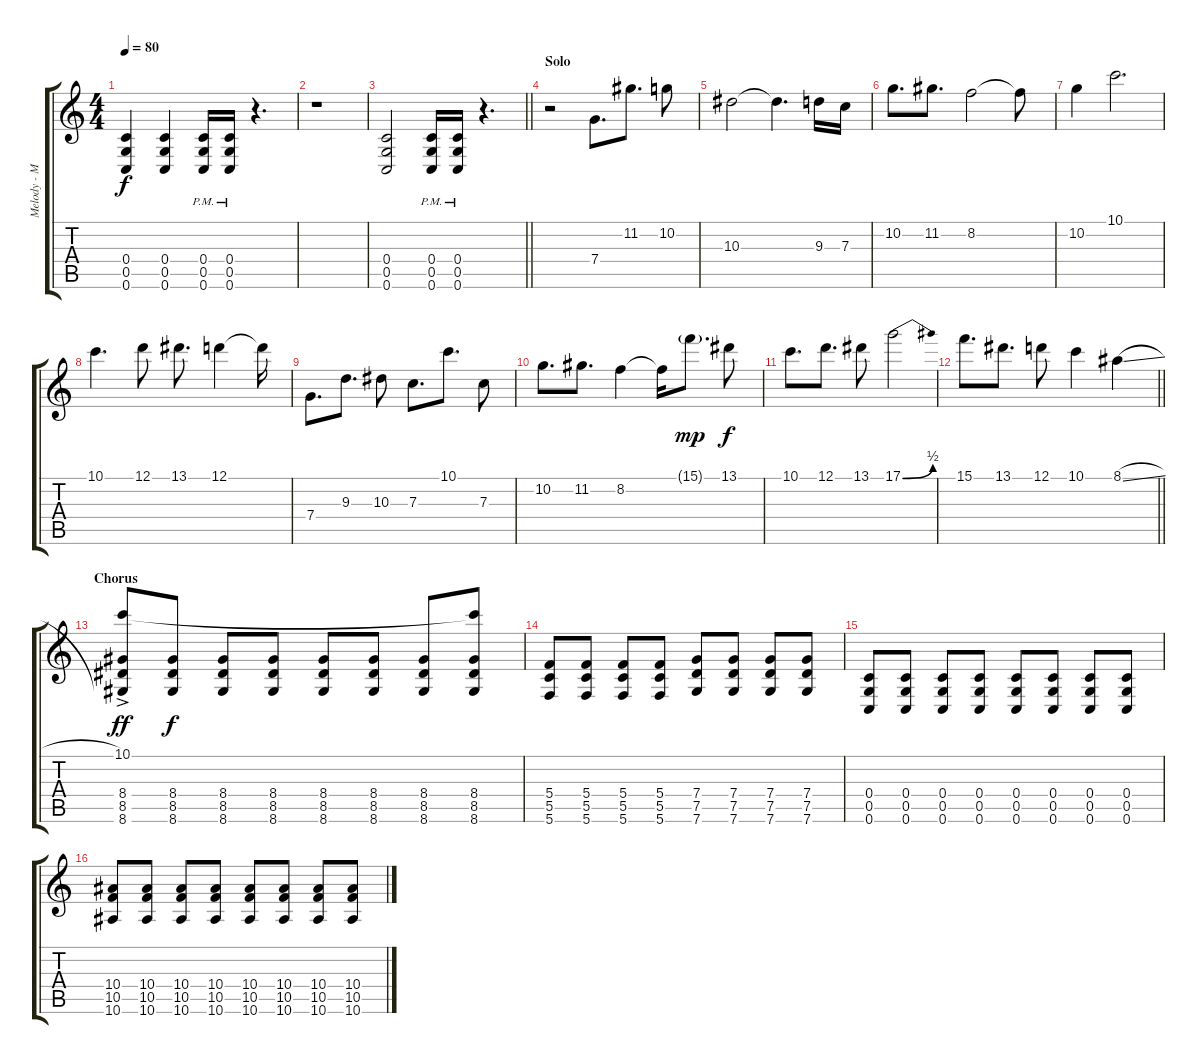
\track ("Melody - Main" "Melody - M") {instrument electricguitarclean}
\staff {score tabs}
\tuning (D4 A3 F3 C3 G2 C2) {hide}
\ts (4 4)
\tempo 80
\clef g2
\ks c
(0.4 0.5 0.6).4{dy f} (0.4 0.5 0.6).4 (0.4{pm} 0.5{pm} 0.6{pm}).16 (0.4{pm} 0.5{pm} 0.6{pm}).16 r.4{d} |
r.1 |
\barLineRight lightlight
(0.4 0.5 0.6).2 (0.4{pm} 0.5{pm} 0.6{pm}).16 (0.4{pm} 0.5{pm} 0.6{pm}).16 r.4{d} |
\section ("" "Solo")
r.2 7.4.8{d instrument distortionguitar} 11.2.8{d} 10.2.8 |
10.3.2 10.3{t}.4{d} 9.3.16 7.3.16 |
10.2.8{d} 11.2.8{d} 8.2.2 8.2{t}.8 |
10.2.4 10.1.2{d} |
10.1.4{d} 12.1.8 13.1.8{d} 12.1.4 12.1{t}.16 |
7.4.8{d} 9.3.8{d} 10.3.8 7.3.8{d} 10.1.8{d} 7.3.8 |
10.2.8{d} 11.2.8{d} 8.2.4 8.2{t}.16 15.1{g}.8{d dy mp} 13.1.8{dy f} |
10.1.8{d} 12.1.8{d} 13.1.8 17.1{be (bend 0 0 60 2)}.2 |
\barLineRight lightlight
15.1.8{d} 13.1.8{d} 12.1.8 10.1.4 8.1{sl}.4 |
\section ("" "Chorus")
(10.1{ac} 8.4 8.5 8.6).8{dy ff instrument distortionguitar} (8.4 8.5 8.6).8{dy f} (8.4 8.5 8.6).8 (8.4 8.5 8.6).8 (8.4 8.5 8.6).8 (8.4 8.5 8.6).8 (8.4 8.5 8.6).8 (10.1{t} 8.4 8.5 8.6).8 |
(5.4 5.5 5.6).8 (5.4 5.5 5.6).8 (5.4 5.5 5.6).8 (5.4 5.5 5.6).8 (7.4 7.5 7.6).8 (7.4 7.5 7.6).8 (7.4 7.5 7.6).8 (7.4 7.5 7.6).8 |
(0.4 0.5 0.6).8 (0.4 0.5 0.6).8 (0.4 0.5 0.6).8 (0.4 0.5 0.6).8 (0.4 0.5 0.6).8 (0.4 0.5 0.6).8 (0.4 0.5 0.6).8 (0.4 0.5 0.6).8 |
(10.4 10.5 10.6).8 (10.4 10.5 10.6).8 (10.4 10.5 10.6).8 (10.4 10.5 10.6).8 (10.4 10.5 10.6).8 (10.4 10.5 10.6).8 (10.4 10.5 10.6).8 (10.4 10.5 10.6).8
